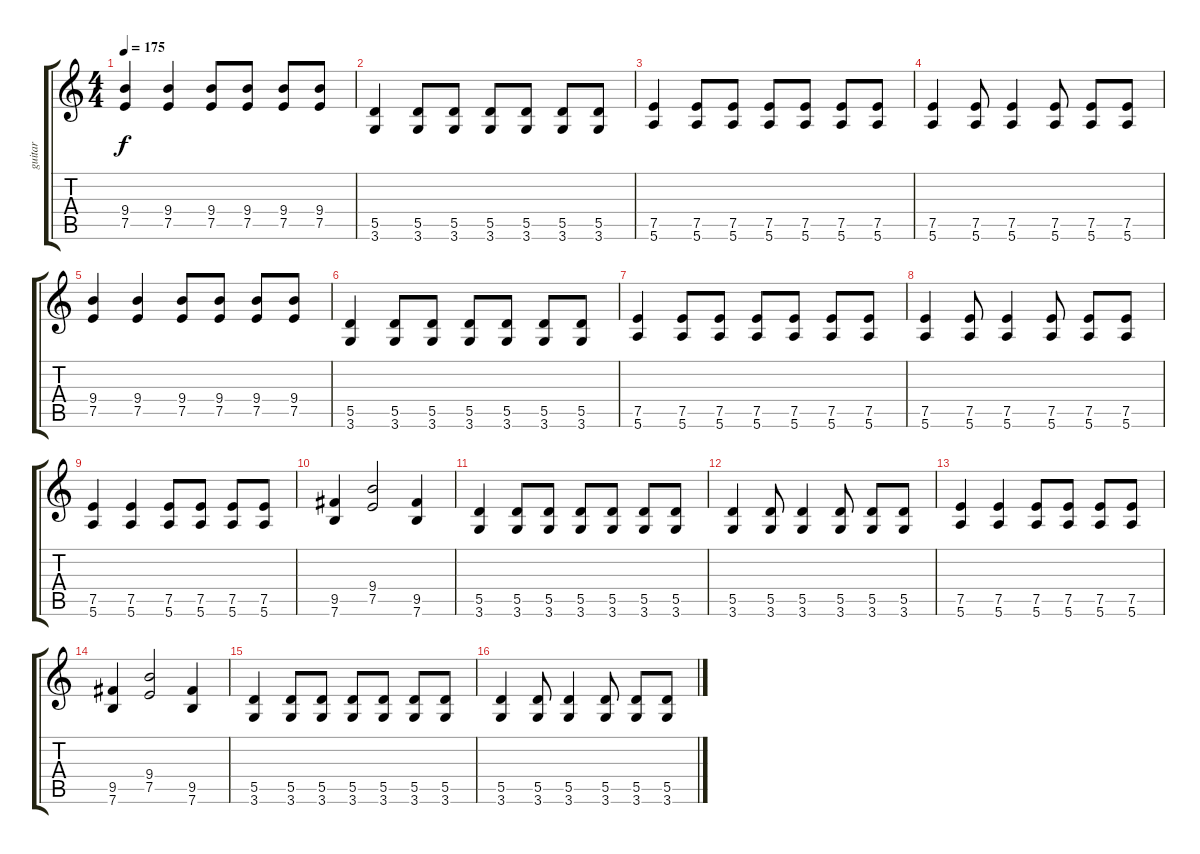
\track ("guitar" "guitar") {instrument distortionguitar}
\staff {score tabs}
\tuning (E4 B3 G3 D3 A2 E2) {hide}
\ts (4 4)
\tempo 175
\clef g2
\ks c
(9.4 7.5).4{dy f} (9.4 7.5).4 (9.4 7.5).8 (9.4 7.5).8 (9.4 7.5).8 (9.4 7.5).8 |
(5.5 3.6).4 (5.5 3.6).8 (5.5 3.6).8 (5.5 3.6).8 (5.5 3.6).8 (5.5 3.6).8 (5.5 3.6).8 |
(7.5 5.6).4 (7.5 5.6).8 (7.5 5.6).8 (7.5 5.6).8 (7.5 5.6).8 (7.5 5.6).8 (7.5 5.6).8 |
(7.5 5.6).4 (7.5 5.6).8 (7.5 5.6).4 (7.5 5.6).8 (7.5 5.6).8 (7.5 5.6).8 |
(9.4 7.5).4 (9.4 7.5).4 (9.4 7.5).8 (9.4 7.5).8 (9.4 7.5).8 (9.4 7.5).8 |
(5.5 3.6).4 (5.5 3.6).8 (5.5 3.6).8 (5.5 3.6).8 (5.5 3.6).8 (5.5 3.6).8 (5.5 3.6).8 |
(7.5 5.6).4 (7.5 5.6).8 (7.5 5.6).8 (7.5 5.6).8 (7.5 5.6).8 (7.5 5.6).8 (7.5 5.6).8 |
(7.5 5.6).4 (7.5 5.6).8 (7.5 5.6).4 (7.5 5.6).8 (7.5 5.6).8 (7.5 5.6).8 |
(7.5 5.6).4 (7.5 5.6).4 (7.5 5.6).8 (7.5 5.6).8 (7.5 5.6).8 (7.5 5.6).8 |
(9.5 7.6).4 (9.4 7.5).2 (9.5 7.6).4 |
(5.5 3.6).4 (5.5 3.6).8 (5.5 3.6).8 (5.5 3.6).8 (5.5 3.6).8 (5.5 3.6).8 (5.5 3.6).8 |
(5.5 3.6).4 (5.5 3.6).8 (5.5 3.6).4 (5.5 3.6).8 (5.5 3.6).8 (5.5 3.6).8 |
(7.5 5.6).4 (7.5 5.6).4 (7.5 5.6).8 (7.5 5.6).8 (7.5 5.6).8 (7.5 5.6).8 |
(9.5 7.6).4 (9.4 7.5).2 (9.5 7.6).4 |
(5.5 3.6).4 (5.5 3.6).8 (5.5 3.6).8 (5.5 3.6).8 (5.5 3.6).8 (5.5 3.6).8 (5.5 3.6).8 |
(5.5 3.6).4 (5.5 3.6).8 (5.5 3.6).4 (5.5 3.6).8 (5.5 3.6).8 (5.5 3.6).8
